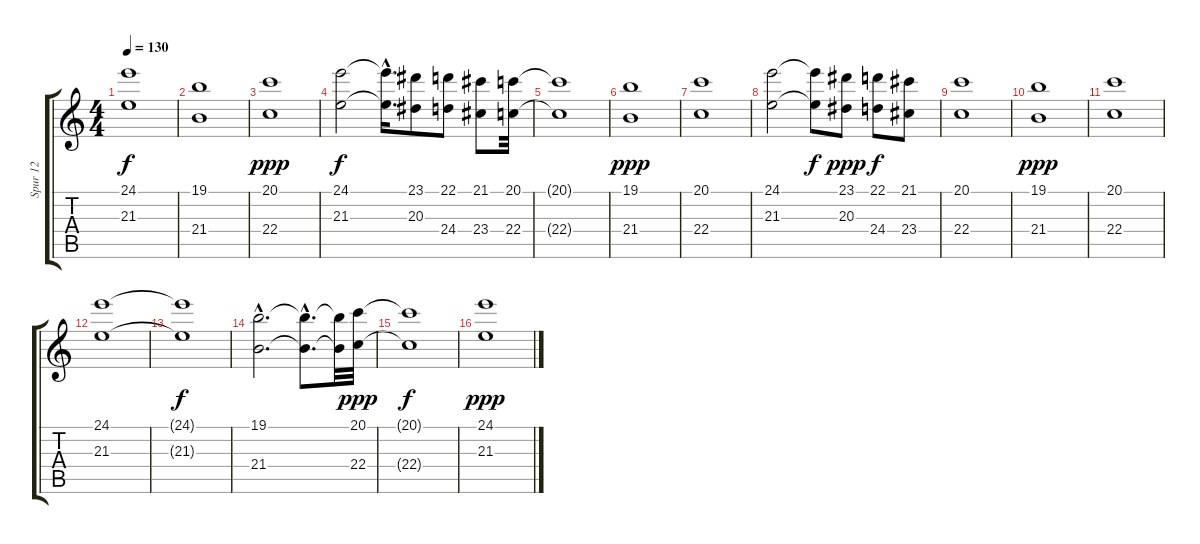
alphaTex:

\track ("Spur 12" "Spur 12") {instrument drawbarorgan}
\staff {score tabs}
\tuning (E4 B3 G3 D3 A2 E2) {hide}
\ts (4 4)
\tempo 130
\clef g2
\ks c
(24.1{t} 21.3{t}).1{dy f} |
(19.1 21.4).1 |
(20.1 22.4).1{dy ppp} |
(24.1 21.3).2{dy f} (24.1{t} 21.3{hac t}).16{d} (23.1 20.3).8 (22.1 24.4).8 (21.1 23.4).8 (20.1 22.4).32 |
(20.1{t} 22.4{t}).1 |
(19.1 21.4).1{dy ppp} |
(20.1 22.4).1 |
(24.1 21.3).2 (24.1{t} 21.3{t}).8{dy f} (23.1 20.3).8{dy ppp} (22.1 24.4).8{dy f} (21.1 23.4).8 |
(20.1 22.4).1 |
(19.1 21.4).1{dy ppp} |
(20.1 22.4).1 |
(24.1 21.3).1 |
(24.1{t} 21.3{t}).1{dy f} |
(19.1{hac} 21.4{hac}).2{d} (19.1{hac t} 21.4{hac t}).8{d} (19.1{t} 21.4{t}).32 (20.1 22.4).32{dy ppp} |
(20.1{t} 22.4{t}).1{dy f} |
(24.1 21.3).1{dy ppp}
